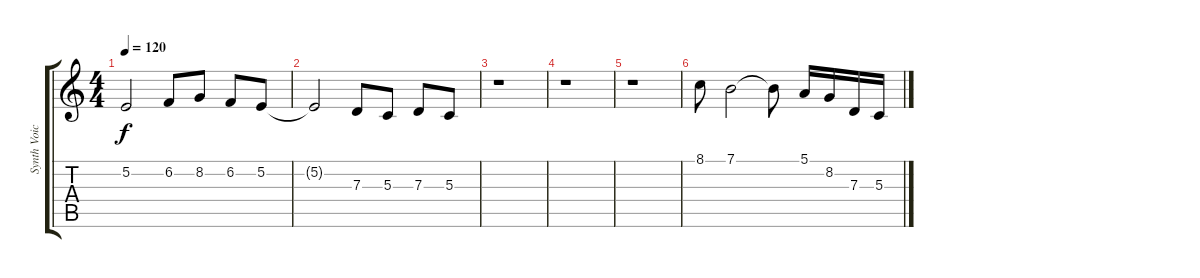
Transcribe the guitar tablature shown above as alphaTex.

\track ("Synth Voice" "Synth Voic") {instrument synthvoice}
\staff {score tabs}
\tuning (E4 B3 G3 D3 A2 E2) {hide}
\ts (4 4)
\tempo 120
\clef g2
\ks c
5.2{t}.2{dy f} 6.2.8 8.2.8 6.2.8 5.2.8 |
5.2{t}.2 7.3.8 5.3.8 7.3.8 5.3.8 |
r.1 |
r.1 |
r.1 |
8.1.8 7.1.2 7.1{t}.8 5.1.16 8.2.16 7.3.16 5.3.16
